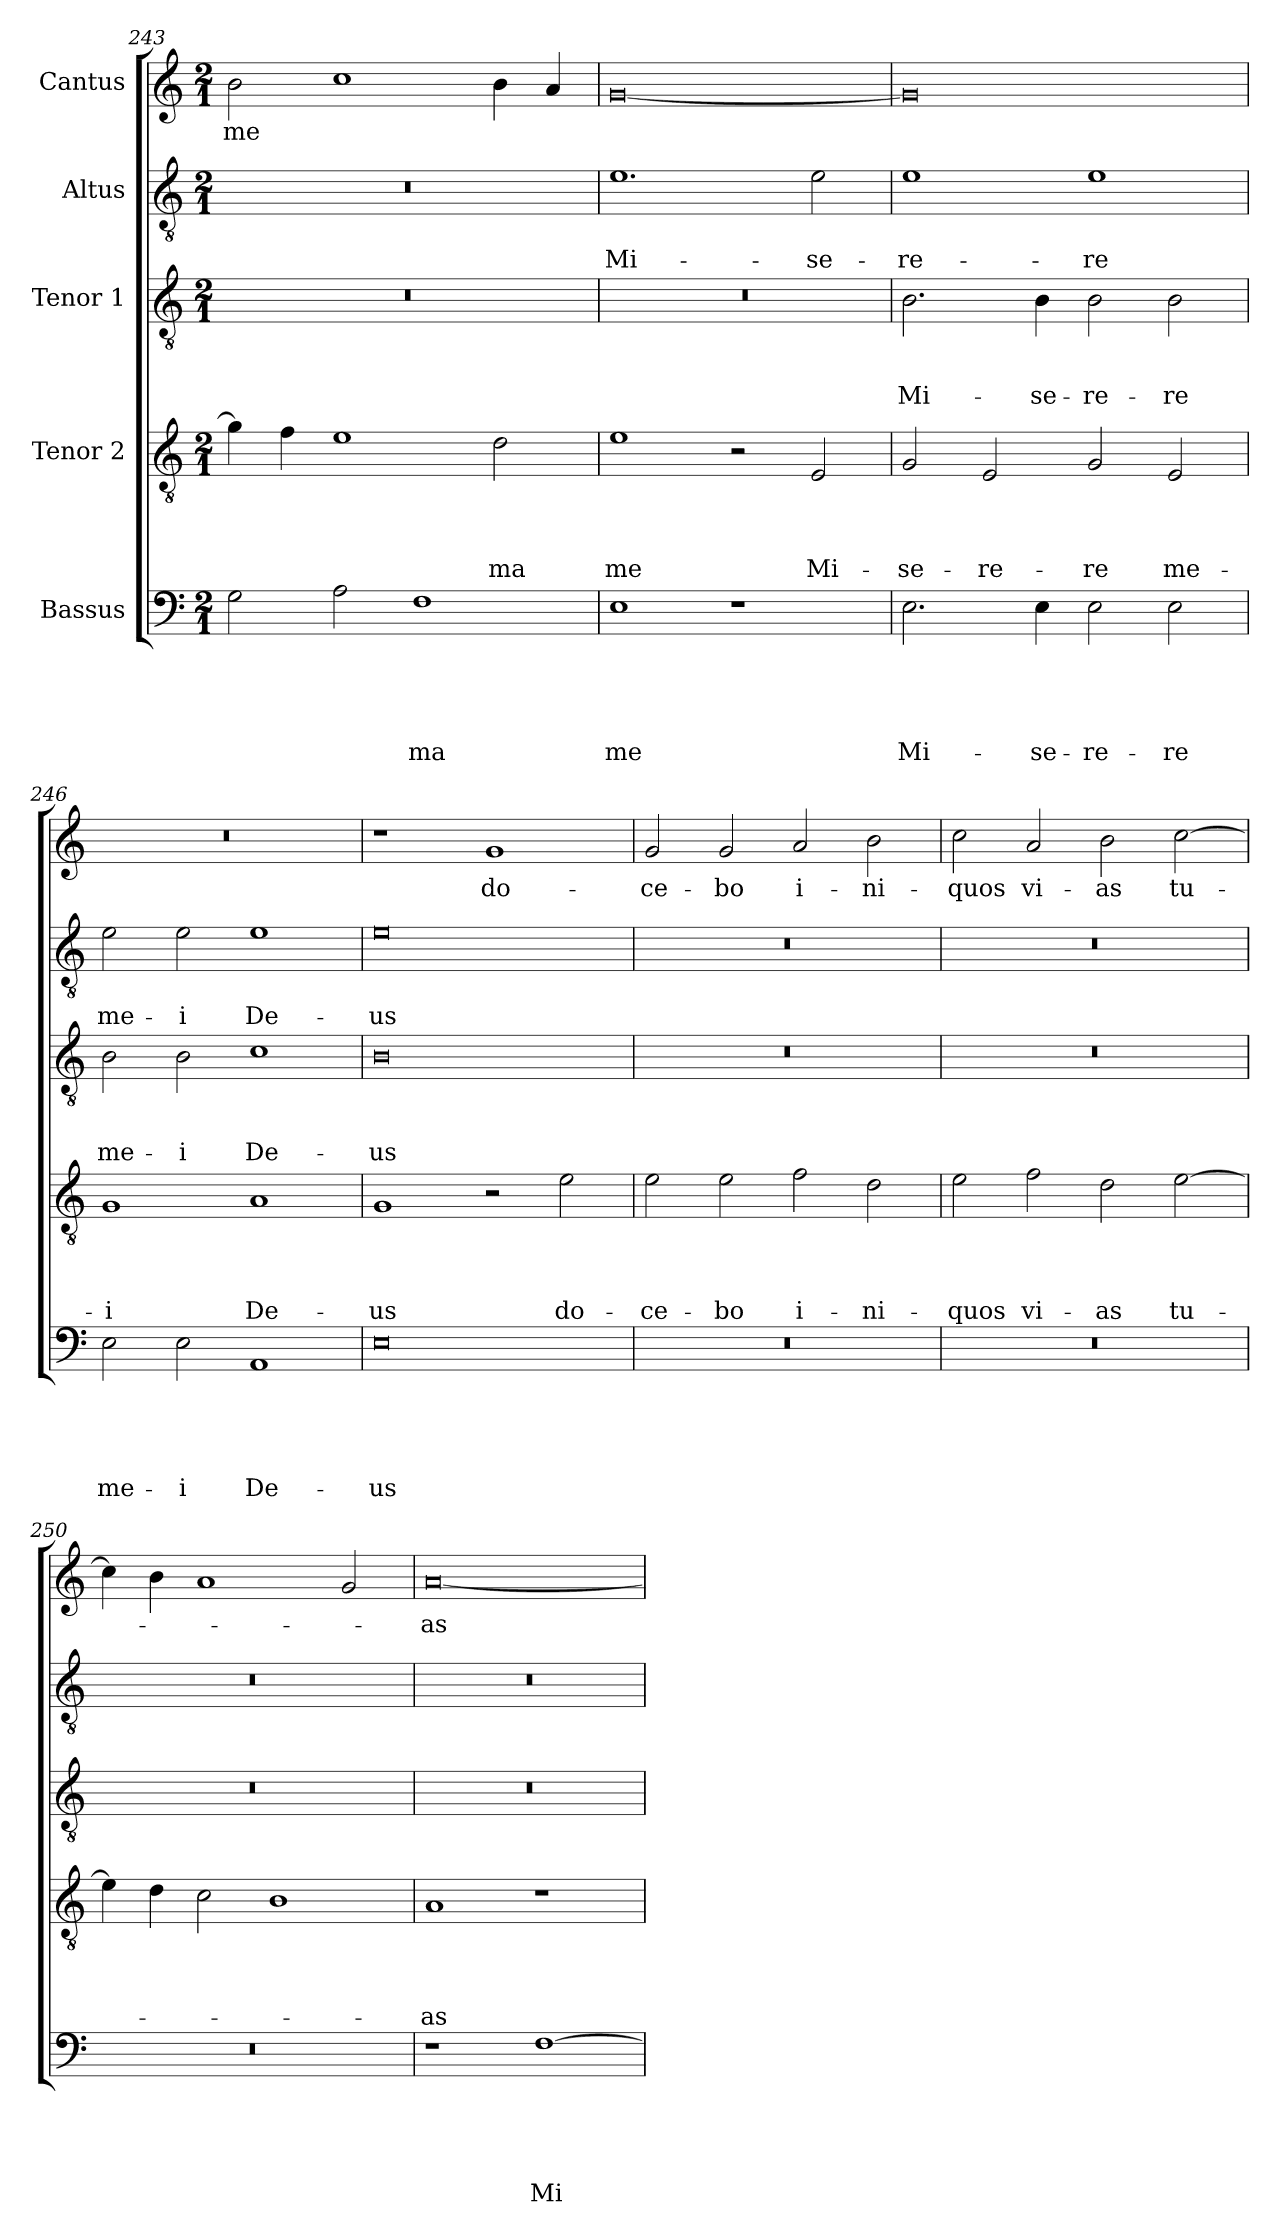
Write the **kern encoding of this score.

**kern	**text	**text	**text	**text	**text	**kern	**text	**text	**text	**text	**kern	**text	**text	**text	**kern	**text	**text	**kern	**text
*part5	*part5	*part5	*part5	*part5	*part5	*part4	*part4	*part4	*part4	*part4	*part3	*part3	*part3	*part3	*part2	*part2	*part2	*part1	*part1
*staff5	*staff5	*staff5	*staff5	*staff5	*staff5	*staff4	*staff4	*staff4	*staff4	*staff4	*staff3	*staff3	*staff3	*staff3	*staff2	*staff2	*staff2	*staff1	*staff1
*I"Bassus	*	*	*	*	*	*I"Tenor 2	*	*	*	*	*I"Tenor 1	*	*	*	*I"Altus	*	*	*I"Cantus	*
*clefF4	*	*	*	*	*	*clefGv2	*	*	*	*	*clefGv2	*	*	*	*clefGv2	*	*	*clefG2	*
*k[]	*	*	*	*	*	*k[]	*	*	*	*	*k[]	*	*	*	*k[]	*	*	*k[]	*
*C:	*	*	*	*	*	*C:	*	*	*	*	*C:	*	*	*	*C:	*	*	*C:	*
*M2/1	*	*	*	*	*	*M2/1	*	*	*	*	*M2/1	*	*	*	*M2/1	*	*	*M2/1	*
=243	=243	=243	=243	=243	=243	=243	=243	=243	=243	=243	=243	=243	=243	=243	=243	=243	=243	=243	=243
!	!	!	!	!	!	!	!	!	!	!	!	!	!	!	!	!	!	!	!LO:LY:b
2G\	.	.	.	.	.	4g\]	.	.	.	.	0r	.	.	.	0r	.	.	2b\	me
.	.	.	.	.	.	4f\	.	.	.	.	.	.	.	.	.	.	.	.	.
2A\	.	.	.	.	.	1e	.	.	.	.	.	.	.	.	.	.	.	1cc	.
!	!	!	!	!	!LO:LY:b	!	!	!	!	!	!	!	!	!	!	!	!	!	!
1F	.	.	.	.	-ma	.	.	.	.	.	.	.	.	.	.	.	.	.	.
!	!	!	!	!	!	!	!	!	!	!LO:LY:b	!	!	!	!	!	!	!	!	!
.	.	.	.	.	.	2d\	.	.	.	-ma	.	.	.	.	.	.	.	4b\	.
.	.	.	.	.	.	.	.	.	.	.	.	.	.	.	.	.	.	4a/	.
=244	=244	=244	=244	=244	=244	=244	=244	=244	=244	=244	=244	=244	=244	=244	=244	=244	=244	=244	=244
!	!	!	!	!	!LO:LY:b	!	!	!	!	!LO:LY:b	!	!	!	!	!	!	!LO:LY:b	!	!
1E	.	.	.	.	me	1e	.	.	.	me	0r	.	.	.	1.e	.	Mi-	[0g	.
1r	.	.	.	.	.	2r	.	.	.	.	.	.	.	.	.	.	.	.	.
!	!	!	!	!	!	!	!	!	!	!LO:LY:b	!	!	!	!	!	!	!LO:LY:b	!	!
.	.	.	.	.	.	2E/	.	.	.	Mi-	.	.	.	.	2e\	.	-se-	.	.
=245	=245	=245	=245	=245	=245	=245	=245	=245	=245	=245	=245	=245	=245	=245	=245	=245	=245	=245	=245
!	!	!	!	!	!LO:LY:b	!	!	!	!	!LO:LY:b	!	!	!	!LO:LY:b	!	!	!LO:LY:b	!	!
2.E\	.	.	.	.	Mi-	2G/	.	.	.	-se-	2.B\	.	.	Mi-	1e	.	-re-	0g]	.
!	!	!	!	!	!	!	!	!	!	!LO:LY:b	!	!	!	!	!	!	!	!	!
.	.	.	.	.	.	2E/	.	.	.	-re-	.	.	.	.	.	.	.	.	.
!	!	!	!	!	!LO:LY:b	!	!	!	!	!	!	!	!	!LO:LY:b	!	!	!	!	!
4E\	.	.	.	.	-se-	.	.	.	.	.	4B\	.	.	-se-	.	.	.	.	.
!	!	!	!	!	!LO:LY:b	!	!	!	!	!LO:LY:b	!	!	!	!LO:LY:b	!	!	!LO:LY:b	!	!
2E\	.	.	.	.	-re-	2G/	.	.	.	-re	2B\	.	.	-re-	1e	.	-re	.	.
!	!	!	!	!	!LO:LY:b	!	!	!	!	!LO:LY:b	!	!	!	!LO:LY:b	!	!	!	!	!
2E\	.	.	.	.	-re	2E/	.	.	.	me-	2B\	.	.	-re	.	.	.	.	.
=246	=246	=246	=246	=246	=246	=246	=246	=246	=246	=246	=246	=246	=246	=246	=246	=246	=246	=246	=246
!	!	!	!	!	!LO:LY:b	!	!	!	!	!LO:LY:b	!	!	!	!LO:LY:b	!	!	!LO:LY:b	!	!
2E\	.	.	.	.	me-	1G	.	.	.	-i	2B\	.	.	me-	2e\	.	me-	0r	.
!	!	!	!	!	!LO:LY:b	!	!	!	!	!	!	!	!	!LO:LY:b	!	!	!LO:LY:b	!	!
2E\	.	.	.	.	-i	.	.	.	.	.	2B\	.	.	-i	2e\	.	-i	.	.
!	!	!	!	!	!LO:LY:b	!	!	!	!	!LO:LY:b	!	!	!	!LO:LY:b	!	!	!LO:LY:b	!	!
1AA	.	.	.	.	De-	1A	.	.	.	De-	1c	.	.	De-	1e	.	De-	.	.
=247	=247	=247	=247	=247	=247	=247	=247	=247	=247	=247	=247	=247	=247	=247	=247	=247	=247	=247	=247
!	!	!	!	!	!LO:LY:b	!	!	!	!	!LO:LY:b	!	!	!	!LO:LY:b	!	!	!LO:LY:b	!	!
0E	.	.	.	.	-us	1G	.	.	.	-us	0B	.	.	-us	0e	.	-us	1r	.
!	!	!	!	!	!	!	!	!	!	!	!	!	!	!	!	!	!	!	!LO:LY:b
.	.	.	.	.	.	2r	.	.	.	.	.	.	.	.	.	.	.	1g	do-
!	!	!	!	!	!	!	!	!	!	!LO:LY:b	!	!	!	!	!	!	!	!	!
.	.	.	.	.	.	2e\	.	.	.	do-	.	.	.	.	.	.	.	.	.
!!LO:LB:g=z
=248	=248	=248	=248	=248	=248	=248	=248	=248	=248	=248	=248	=248	=248	=248	=248	=248	=248	=248	=248
!	!	!	!	!	!	!	!	!	!	!LO:LY:b	!	!	!	!	!	!	!	!	!LO:LY:b
0r	.	.	.	.	.	2e\	.	.	.	-ce-	0r	.	.	.	0r	.	.	2g/	-ce-
!	!	!	!	!	!	!	!	!	!	!LO:LY:b	!	!	!	!	!	!	!	!	!LO:LY:b
.	.	.	.	.	.	2e\	.	.	.	-bo	.	.	.	.	.	.	.	2g/	-bo
!	!	!	!	!	!	!	!	!	!	!LO:LY:b	!	!	!	!	!	!	!	!	!LO:LY:b
.	.	.	.	.	.	2f\	.	.	.	i-	.	.	.	.	.	.	.	2a/	i-
!	!	!	!	!	!	!	!	!	!	!LO:LY:b	!	!	!	!	!	!	!	!	!LO:LY:b
.	.	.	.	.	.	2d\	.	.	.	-ni-	.	.	.	.	.	.	.	2b\	-ni-
=249	=249	=249	=249	=249	=249	=249	=249	=249	=249	=249	=249	=249	=249	=249	=249	=249	=249	=249	=249
!	!	!	!	!	!	!	!	!	!	!LO:LY:b	!	!	!	!	!	!	!	!	!LO:LY:b
0r	.	.	.	.	.	2e\	.	.	.	-quos	0r	.	.	.	0r	.	.	2cc\	-quos
!	!	!	!	!	!	!	!	!	!	!LO:LY:b	!	!	!	!	!	!	!	!	!LO:LY:b
.	.	.	.	.	.	2f\	.	.	.	vi-	.	.	.	.	.	.	.	2a/	vi-
!	!	!	!	!	!	!	!	!	!	!LO:LY:b	!	!	!	!	!	!	!	!	!LO:LY:b
.	.	.	.	.	.	2d\	.	.	.	-as	.	.	.	.	.	.	.	2b\	-as
!	!	!	!	!	!	!	!	!	!	!LO:LY:b	!	!	!	!	!	!	!	!	!LO:LY:b
.	.	.	.	.	.	[2e\	.	.	.	tu-	.	.	.	.	.	.	.	[2cc\	tu-
=250	=250	=250	=250	=250	=250	=250	=250	=250	=250	=250	=250	=250	=250	=250	=250	=250	=250	=250	=250
0r	.	.	.	.	.	4e\]	.	.	.	.	0r	.	.	.	0r	.	.	4cc\]	.
.	.	.	.	.	.	4d\	.	.	.	.	.	.	.	.	.	.	.	4b\	.
.	.	.	.	.	.	2c\	.	.	.	.	.	.	.	.	.	.	.	1a	.
.	.	.	.	.	.	1B	.	.	.	.	.	.	.	.	.	.	.	.	.
.	.	.	.	.	.	.	.	.	.	.	.	.	.	.	.	.	.	2g/	.
=251	=251	=251	=251	=251	=251	=251	=251	=251	=251	=251	=251	=251	=251	=251	=251	=251	=251	=251	=251
!	!	!	!	!	!	!	!	!	!	!LO:LY:b	!	!	!	!	!	!	!	!	!LO:LY:b
1r	.	.	.	.	.	1A	.	.	.	-as	0r	.	.	.	0r	.	.	[0a	-as
!	!	!	!	!	!LO:LY:b	!	!	!	!	!	!	!	!	!	!	!	!	!	!
[1F	.	.	.	.	Mi-	1r	.	.	.	.	.	.	.	.	.	.	.	.	.
=	=	=	=	=	=	=	=	=	=	=	=	=	=	=	=	=	=	=	=
*-	*-	*-	*-	*-	*-	*-	*-	*-	*-	*-	*-	*-	*-	*-	*-	*-	*-	*-	*-
